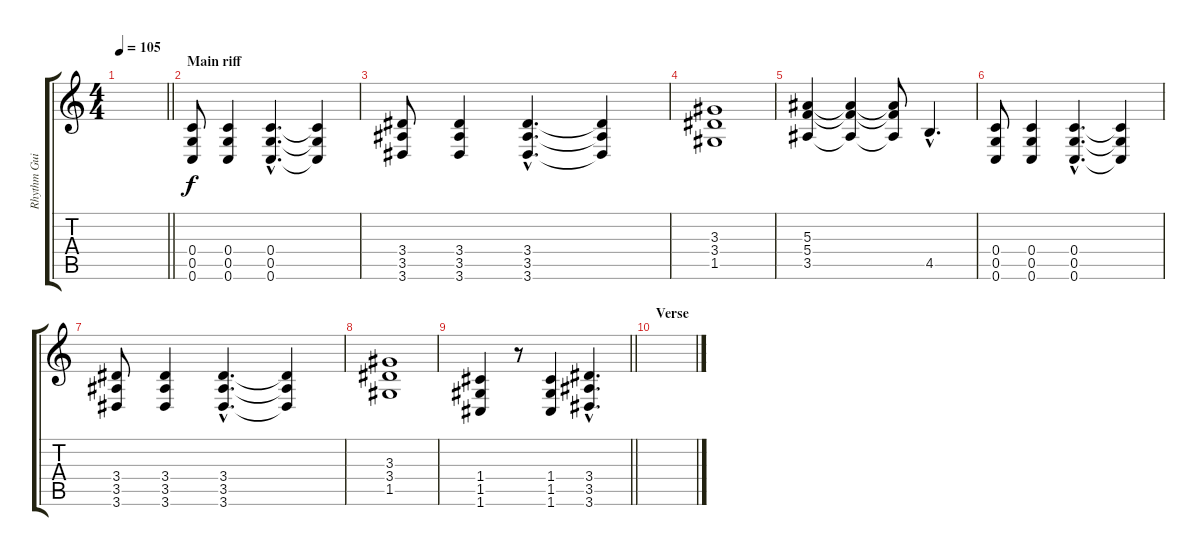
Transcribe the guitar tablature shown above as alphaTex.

\track ("Rhythm Guitar" "Rhythm Gui") {instrument distortionguitar}
\staff {score tabs}
\tuning (D4 A3 F3 C3 G2 C2) {hide}
\ts (4 4)
\tempo 105
\clef g2
\barLineRight lightlight
\ks c
|
\section ("" "Main riff")
(0.4 0.5 0.6).8 (0.4 0.5 0.6).4 (0.4{hac} 0.5{hac} 0.6{hac}).4{d} (0.4{t} 0.5{t} 0.6{t}).4 |
(3.4 3.5 3.6).8 (3.4 3.5 3.6).4 (3.4{hac} 3.5{hac} 3.6{hac}).4{d} (3.4{t} 3.5{t} 3.6{t}).4 |
(3.3 3.4 1.5).1 |
(5.3 5.4 3.5).4 (5.3{t} 5.4{t} 3.5{t}).4 (5.3{t} 5.4{t} 3.5{t}).8 4.5{hac}.4{d} |
(0.4 0.5 0.6).8 (0.4 0.5 0.6).4 (0.4{hac} 0.5{hac} 0.6{hac}).4{d} (0.4{t} 0.5{t} 0.6{t}).4 |
(3.4 3.5 3.6).8 (3.4 3.5 3.6).4 (3.4{hac} 3.5{hac} 3.6{hac}).4{d} (3.4{t} 3.5{t} 3.6{t}).4 |
(3.3 3.4 1.5).1 |
\barLineRight lightlight
(1.4 1.5 1.6).4 r.8 (1.4 1.5 1.6).4 (3.4{hac} 3.5{hac} 3.6{hac}).4{d} |
\section ("" "Verse")
